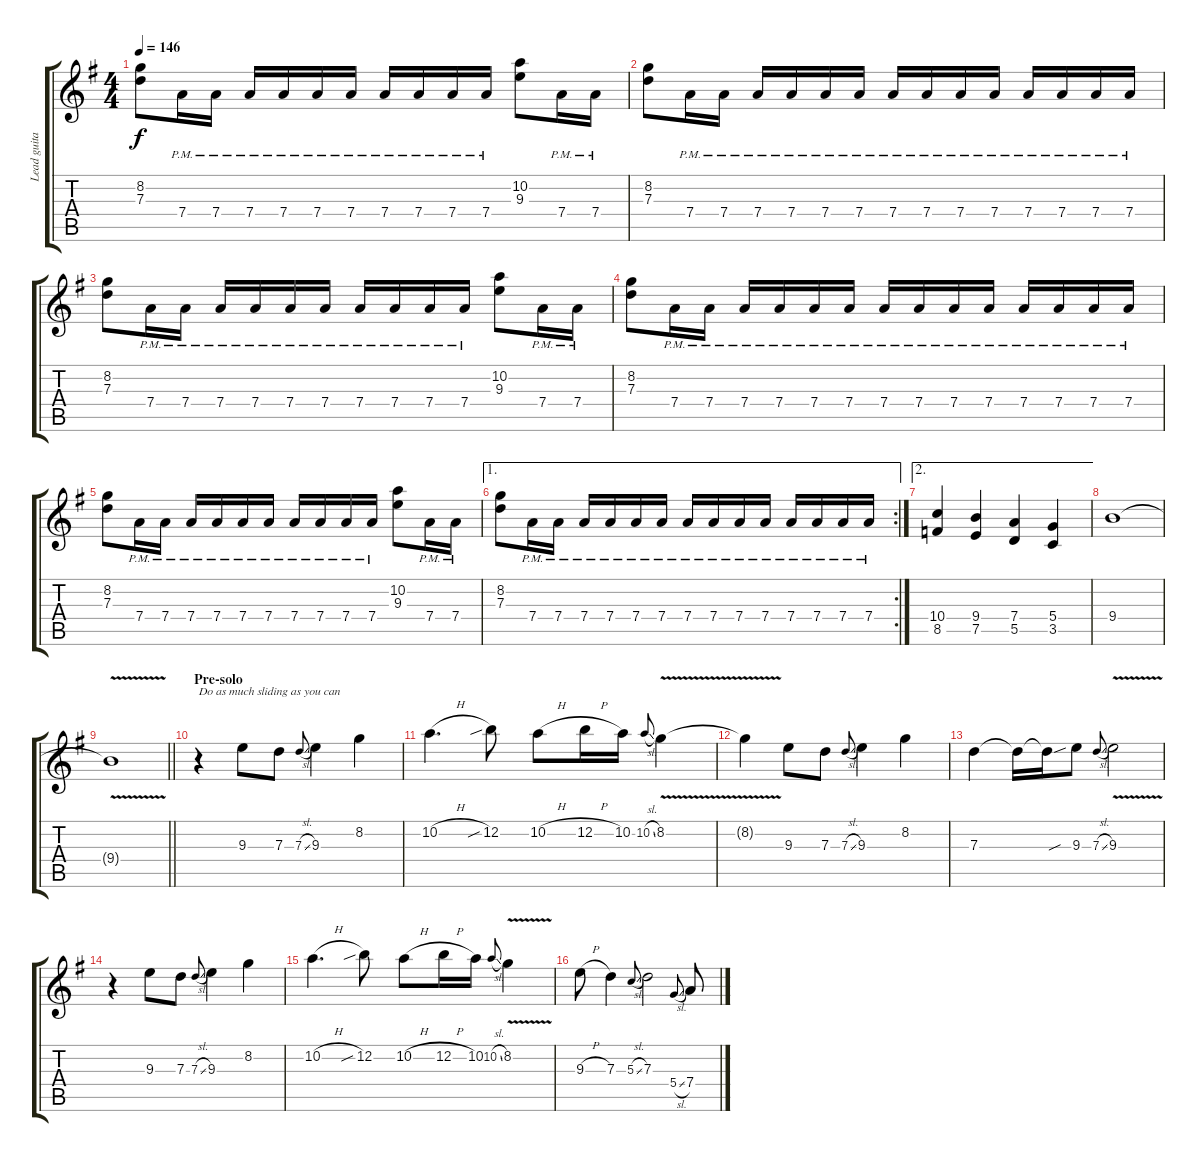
\track ("Lead guitar" "Lead guita") {instrument distortionguitar}
\staff {score tabs}
\tuning (E4 B3 G3 D3 A2 E2) {hide}
\ts (4 4)
\tempo 146
\clef g2
\ks eminor
(8.2 7.3).8{dy f} 7.4{pm}.16 7.4{pm}.16 7.4{pm}.16 7.4{pm}.16 7.4{pm}.16 7.4{pm}.16 7.4{pm}.16 7.4{pm}.16 7.4{pm}.16 7.4{pm}.16 (10.2 9.3).8 7.4{pm}.16 7.4{pm}.16 |
(8.2 7.3).8 7.4{pm}.16 7.4{pm}.16 7.4{pm}.16 7.4{pm}.16 7.4{pm}.16 7.4{pm}.16 7.4{pm}.16 7.4{pm}.16 7.4{pm}.16 7.4{pm}.16 7.4{pm}.16 7.4{pm}.16 7.4{pm}.16 7.4{pm}.16 |
(8.2 7.3).8 7.4{pm}.16 7.4{pm}.16 7.4{pm}.16 7.4{pm}.16 7.4{pm}.16 7.4{pm}.16 7.4{pm}.16 7.4{pm}.16 7.4{pm}.16 7.4{pm}.16 (10.2 9.3).8 7.4{pm}.16 7.4{pm}.16 |
(8.2 7.3).8 7.4{pm}.16 7.4{pm}.16 7.4{pm}.16 7.4{pm}.16 7.4{pm}.16 7.4{pm}.16 7.4{pm}.16 7.4{pm}.16 7.4{pm}.16 7.4{pm}.16 7.4{pm}.16 7.4{pm}.16 7.4{pm}.16 7.4{pm}.16 |
(8.2 7.3).8 7.4{pm}.16 7.4{pm}.16 7.4{pm}.16 7.4{pm}.16 7.4{pm}.16 7.4{pm}.16 7.4{pm}.16 7.4{pm}.16 7.4{pm}.16 7.4{pm}.16 (10.2 9.3).8 7.4{pm}.16 7.4{pm}.16 |
\ae 1
\rc 2
(8.2 7.3).8 7.4{pm}.16 7.4{pm}.16 7.4{pm}.16 7.4{pm}.16 7.4{pm}.16 7.4{pm}.16 7.4{pm}.16 7.4{pm}.16 7.4{pm}.16 7.4{pm}.16 7.4{pm}.16 7.4{pm}.16 7.4{pm}.16 7.4{pm}.16 |
\ae 2
(10.4 8.5).4 (9.4 7.5).4 (7.4 5.5).4 (5.4 3.5).4 |
9.4.1 |
\barLineRight lightlight
9.4{v t}.1 |
\section ("" "Pre-solo")
r.4{txt "Do as much sliding as you can"} 9.3.8 7.3.8 7.3{sl}.8{gr onbeat} 9.3.4 8.2.4 |
10.2{h}.4{d} 12.2{sib}.8 10.2{h}.8 12.2{h}.16 10.2.16 10.2{sl}.8{gr onbeat} 8.2{v}.4 |
8.2{t}.4 9.3.8 7.3.8 7.3{sl}.8{gr onbeat} 9.3.4 8.2.4 |
7.3.4 7.3{t}.16 7.3{sou t}.16 9.3.8 7.3{sl}.8{gr onbeat} 9.3{v}.2 |
r.4 9.3.8 7.3.8 7.3{sl}.8{gr onbeat} 9.3.4 8.2.4 |
10.2{h}.4{d} 12.2{sib}.8 10.2{h}.8 12.2{h}.16 10.2.16 10.2{sl}.8{gr onbeat} 8.2{v}.4 |
9.3{h}.8 7.3.4 5.3{sl}.8{gr onbeat} 7.3.2 5.4{sl}.8{gr onbeat} 7.4.8
